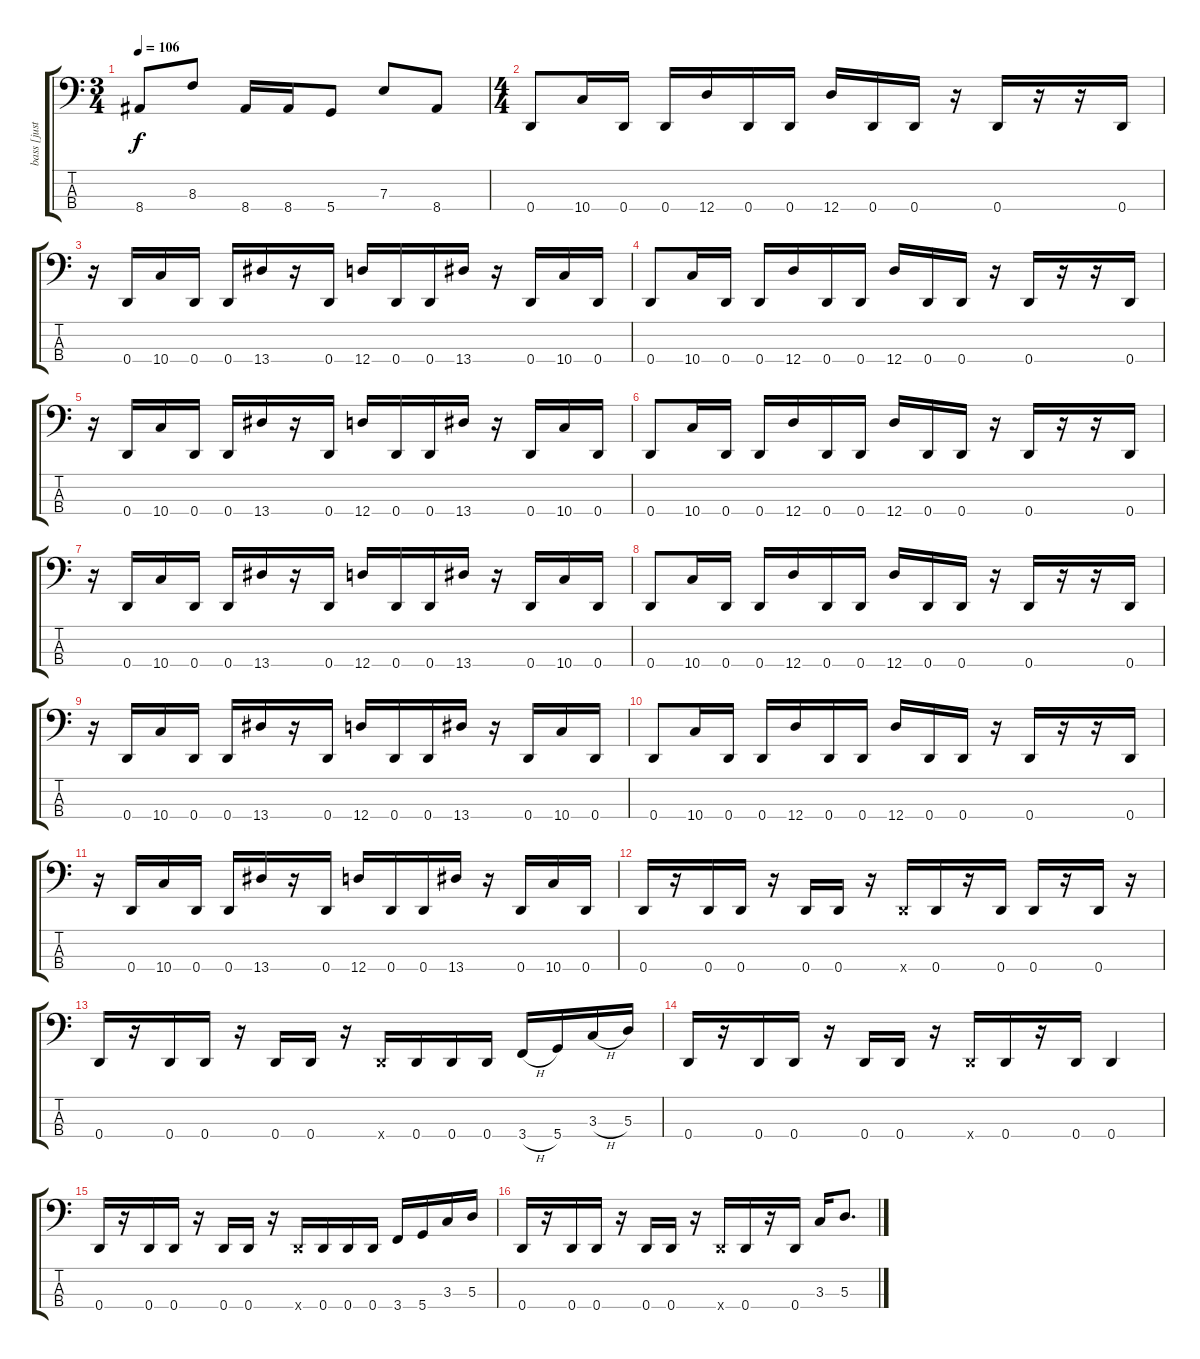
\track ("bass [justin chancellor]" "bass [just") {instrument electricbassfinger}
\staff {score tabs}
\tuning (G2 D2 A1 D1) {hide}
\ts (3 4)
\tempo 106
\clef f4
\ks c
8.4.8{dy f} 8.3.8 8.4.16 8.4.16 5.4.8 7.3.8 8.4.8 |
\ts (4 4)
0.4.8{volume 7} 10.4.16 0.4.16 0.4.16 12.4.16 0.4.16 0.4.16 12.4.16 0.4.16 0.4.16 r.16 0.4.16 r.16 r.16 0.4.16 |
r.16 0.4.16 10.4.16 0.4.16 0.4.16 13.4.16 r.16 0.4.16 12.4.16 0.4.16 0.4.16 13.4.16 r.16 0.4.16 10.4.16 0.4.16 |
0.4.8{volume 7} 10.4.16 0.4.16 0.4.16 12.4.16 0.4.16 0.4.16 12.4.16 0.4.16 0.4.16 r.16 0.4.16 r.16 r.16 0.4.16 |
r.16 0.4.16 10.4.16 0.4.16 0.4.16 13.4.16 r.16 0.4.16 12.4.16 0.4.16 0.4.16 13.4.16 r.16 0.4.16 10.4.16 0.4.16 |
0.4.8{volume 7} 10.4.16 0.4.16 0.4.16 12.4.16 0.4.16 0.4.16 12.4.16 0.4.16 0.4.16 r.16 0.4.16 r.16 r.16 0.4.16 |
r.16 0.4.16 10.4.16 0.4.16 0.4.16 13.4.16 r.16 0.4.16 12.4.16 0.4.16 0.4.16 13.4.16 r.16 0.4.16 10.4.16 0.4.16 |
0.4.8{volume 7} 10.4.16 0.4.16 0.4.16 12.4.16 0.4.16 0.4.16 12.4.16 0.4.16 0.4.16 r.16 0.4.16 r.16 r.16 0.4.16 |
r.16 0.4.16 10.4.16 0.4.16 0.4.16 13.4.16 r.16 0.4.16 12.4.16 0.4.16 0.4.16 13.4.16 r.16 0.4.16 10.4.16 0.4.16 |
0.4.8{volume 7} 10.4.16 0.4.16 0.4.16 12.4.16 0.4.16 0.4.16 12.4.16 0.4.16 0.4.16 r.16 0.4.16 r.16 r.16 0.4.16 |
r.16 0.4.16 10.4.16 0.4.16 0.4.16 13.4.16 r.16 0.4.16 12.4.16 0.4.16 0.4.16 13.4.16 r.16 0.4.16 10.4.16 0.4.16 |
0.4.16 r.16 0.4.16 0.4.16 r.16 0.4.16 0.4.16 r.16 0.4{x}.16 0.4.16 r.16 0.4.16 0.4.16 r.16 0.4.16 r.16 |
0.4.16 r.16 0.4.16 0.4.16 r.16 0.4.16 0.4.16 r.16 0.4{x}.16 0.4.16 0.4.16 0.4.16 3.4{h}.16 5.4.16 3.3{h}.16 5.3.16 |
0.4.16 r.16 0.4.16 0.4.16 r.16 0.4.16 0.4.16 r.16 0.4{x}.16 0.4.16 r.16 0.4.16 0.4.4 |
0.4.16 r.16 0.4.16 0.4.16 r.16 0.4.16 0.4.16 r.16 0.4{x}.16 0.4.16 0.4.16 0.4.16 3.4.16 5.4.16 3.3.16 5.3.16 |
0.4.16 r.16 0.4.16 0.4.16 r.16 0.4.16 0.4.16 r.16 0.4{x}.16 0.4.16 r.16 0.4.16 3.3.16 5.3.8{d}
